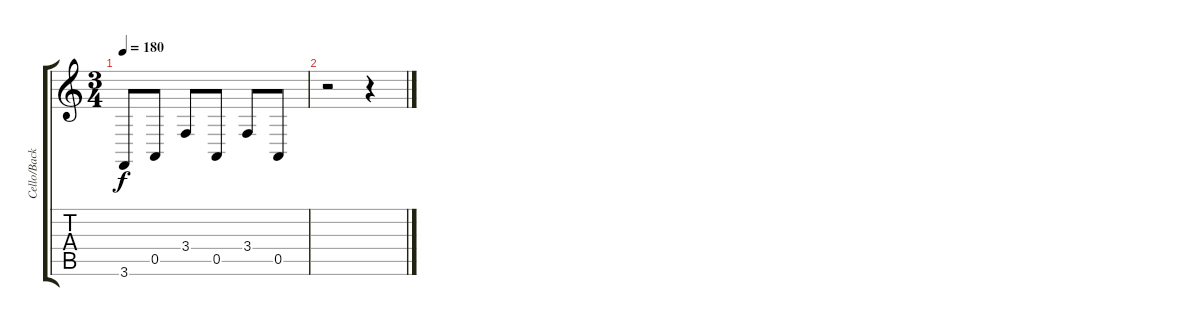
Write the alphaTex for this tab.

\track ("Cello/Backing Vocal" "Cello/Back") {instrument cello}
\staff {score tabs}
\tuning (E4 B3 G3 D3 A2 D2) {hide}
\ts (3 4)
\tempo 180
\clef g2
\ks c
3.6.8{dy f} 0.5.8 3.4.8 0.5.8 3.4.8 0.5.8 |
r.2 r.4
